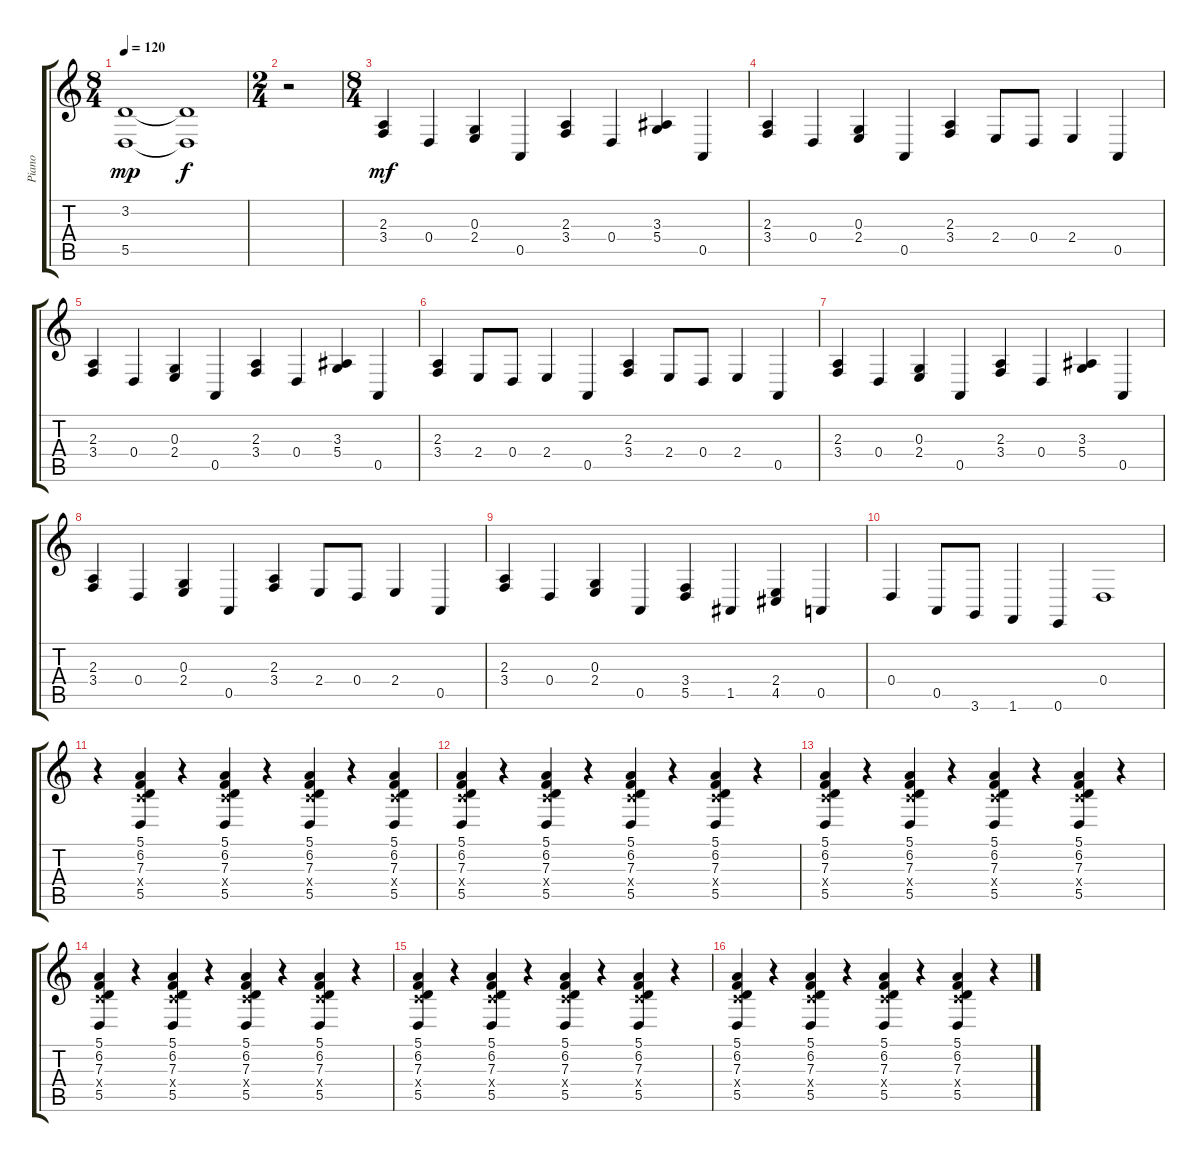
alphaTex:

\track ("Piano" "Piano") {instrument acousticgrandpiano}
\staff {score tabs}
\tuning (E4 B3 G3 D3 A2 E2) {hide}
\ts (8 4)
\tempo 120
\clef g2
\ks c
(3.2 5.5).1{dy mp} (3.2{t} 5.5{t}).1{dy f} |
\ts (2 4)
r.2 |
\ts (8 4)
(2.3 3.4).4{dy mf} 0.4.4 (0.3 2.4).4 0.5.4 (2.3 3.4).4 0.4.4 (3.3 5.4).4 0.5.4 |
(2.3 3.4).4 0.4.4 (0.3 2.4).4 0.5.4 (2.3 3.4).4 2.4.8 0.4.8 2.4.4 0.5.4 |
(2.3 3.4).4 0.4.4 (0.3 2.4).4 0.5.4 (2.3 3.4).4 0.4.4 (3.3 5.4).4 0.5.4 |
(2.3 3.4).4 2.4.8 0.4.8 2.4.4 0.5.4 (2.3 3.4).4 2.4.8 0.4.8 2.4.4 0.5.4 |
(2.3 3.4).4 0.4.4 (0.3 2.4).4 0.5.4 (2.3 3.4).4 0.4.4 (3.3 5.4).4 0.5.4 |
(2.3 3.4).4 0.4.4 (0.3 2.4).4 0.5.4 (2.3 3.4).4 2.4.8 0.4.8 2.4.4 0.5.4 |
(2.3 3.4).4 0.4.4 (0.3 2.4).4 0.5.4 (3.4 5.5).4 1.5.4 (2.4 4.5).4 0.5.4 |
0.4.4 0.5.8 3.6.8 1.6.4 0.6.4 0.4.1 |
r.4 (5.1 6.2 7.3 10.4{x} 5.5).4 r.4 (5.1 6.2 7.3 10.4{x} 5.5).4 r.4 (5.1 6.2 7.3 10.4{x} 5.5).4 r.4 (5.1 6.2 7.3 10.4{x} 5.5).4 |
(5.1 6.2 7.3 10.4{x} 5.5).4 r.4 (5.1 6.2 7.3 10.4{x} 5.5).4 r.4 (5.1 6.2 7.3 10.4{x} 5.5).4 r.4 (5.1 6.2 7.3 10.4{x} 5.5).4 r.4 |
(5.1 6.2 7.3 10.4{x} 5.5).4 r.4 (5.1 6.2 7.3 10.4{x} 5.5).4 r.4 (5.1 6.2 7.3 10.4{x} 5.5).4 r.4 (5.1 6.2 7.3 10.4{x} 5.5).4 r.4 |
(5.1 6.2 7.3 10.4{x} 5.5).4 r.4 (5.1 6.2 7.3 10.4{x} 5.5).4 r.4 (5.1 6.2 7.3 10.4{x} 5.5).4 r.4 (5.1 6.2 7.3 10.4{x} 5.5).4 r.4 |
(5.1 6.2 7.3 10.4{x} 5.5).4 r.4 (5.1 6.2 7.3 10.4{x} 5.5).4 r.4 (5.1 6.2 7.3 10.4{x} 5.5).4 r.4 (5.1 6.2 7.3 10.4{x} 5.5).4 r.4 |
(5.1 6.2 7.3 10.4{x} 5.5).4 r.4 (5.1 6.2 7.3 10.4{x} 5.5).4 r.4 (5.1 6.2 7.3 10.4{x} 5.5).4 r.4 (5.1 6.2 7.3 10.4{x} 5.5).4 r.4
